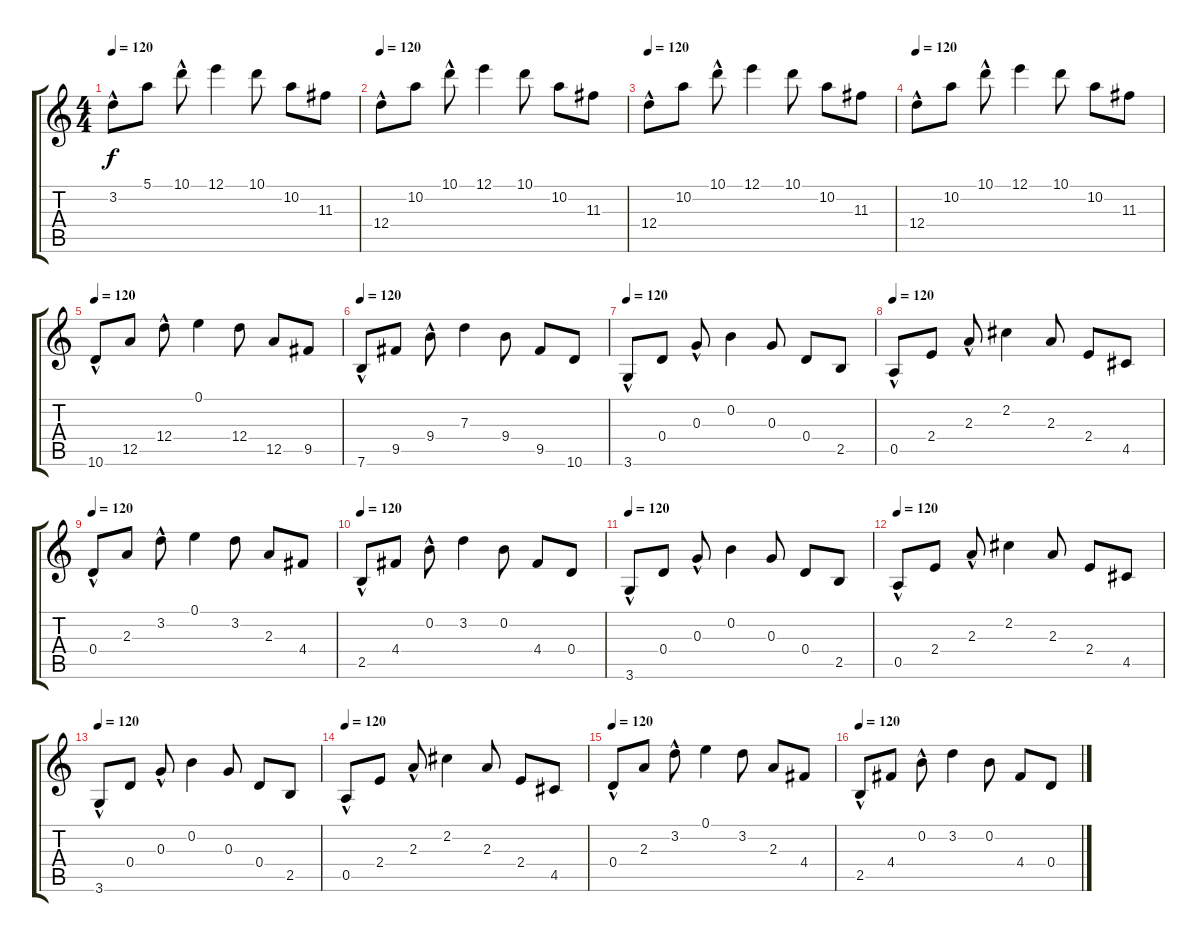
\track "" {instrument acousticguitarsteel}
\staff {score tabs}
\tuning (E4 B3 G3 D3 A2 E2) {hide}
\ts (4 4)
\tempo 120
\clef g2
\ks c
3.2{hac}.8{dy f} 5.1.8 10.1{hac}.8 12.1.4 10.1.8 10.2.8 11.3.8 |
\tempo 120
12.4{hac}.8 10.2.8 10.1{hac}.8 12.1.4 10.1.8 10.2.8 11.3.8 |
\tempo 120
12.4{hac}.8 10.2.8 10.1{hac}.8 12.1.4 10.1.8 10.2.8 11.3.8 |
\tempo 120
12.4{hac}.8 10.2.8 10.1{hac}.8 12.1.4 10.1.8 10.2.8 11.3.8 |
\tempo 120
10.6{hac}.8 12.5.8 12.4{hac}.8 0.1.4 12.4.8 12.5.8 9.5.8 |
\tempo 120
7.6{hac}.8 9.5.8 9.4{hac}.8 7.3.4 9.4.8 9.5.8 10.6.8 |
\tempo 120
3.6{hac}.8 0.4.8 0.3{hac}.8 0.2.4 0.3.8 0.4.8 2.5.8 |
\tempo 120
0.5{hac}.8 2.4.8 2.3{hac}.8 2.2.4 2.3.8 2.4.8 4.5.8 |
\tempo 120
0.4{hac}.8 2.3.8 3.2{hac}.8 0.1.4 3.2.8 2.3.8 4.4.8 |
\tempo 120
2.5{hac}.8 4.4.8 0.2{hac}.8 3.2.4 0.2.8 4.4.8 0.4.8 |
\tempo 120
3.6{hac}.8 0.4.8 0.3{hac}.8 0.2.4 0.3.8 0.4.8 2.5.8 |
\tempo 120
0.5{hac}.8 2.4.8 2.3{hac}.8 2.2.4 2.3.8 2.4.8 4.5.8 |
\tempo 120
3.6{hac}.8 0.4.8 0.3{hac}.8 0.2.4 0.3.8 0.4.8 2.5.8 |
\tempo 120
0.5{hac}.8 2.4.8 2.3{hac}.8 2.2.4 2.3.8 2.4.8 4.5.8 |
\tempo 120
0.4{hac}.8 2.3.8 3.2{hac}.8 0.1.4 3.2.8 2.3.8 4.4.8 |
\tempo 120
2.5{hac}.8 4.4.8 0.2{hac}.8 3.2.4 0.2.8 4.4.8 0.4.8
